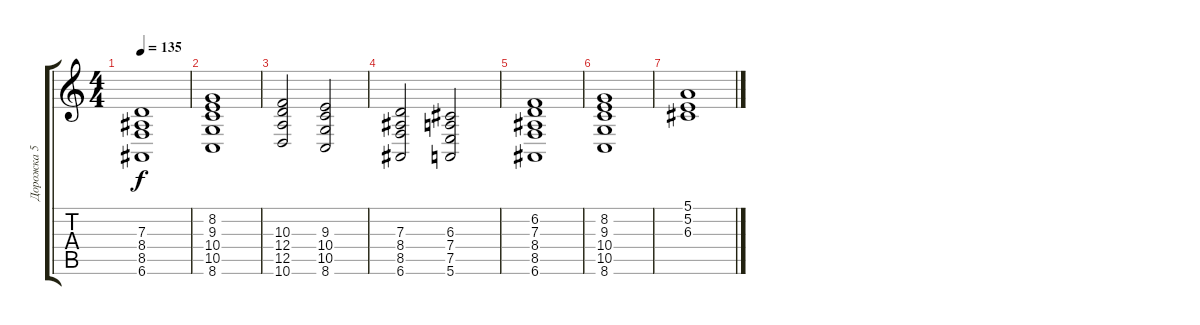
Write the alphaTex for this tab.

\track ("Дорожка 5" "Дорожка 5") {instrument viola}
\staff {score tabs}
\tuning (E4 B3 G3 D3 A2 E2) {hide}
\ts (4 4)
\tempo 135
\clef g2
\ks c
(7.3 8.4 8.5 6.6).1{dy f} |
(8.2 9.3 10.4 10.5 8.6).1 |
(10.3 12.4 12.5 10.6).2 (9.3 10.4 10.5 8.6).2 |
(7.3 8.4 8.5 6.6).2 (6.3 7.4 7.5 5.6).2 |
(6.2 7.3 8.4 8.5 6.6).1 |
(8.2 9.3 10.4 10.5 8.6).1 |
(5.1 5.2 6.3).1
